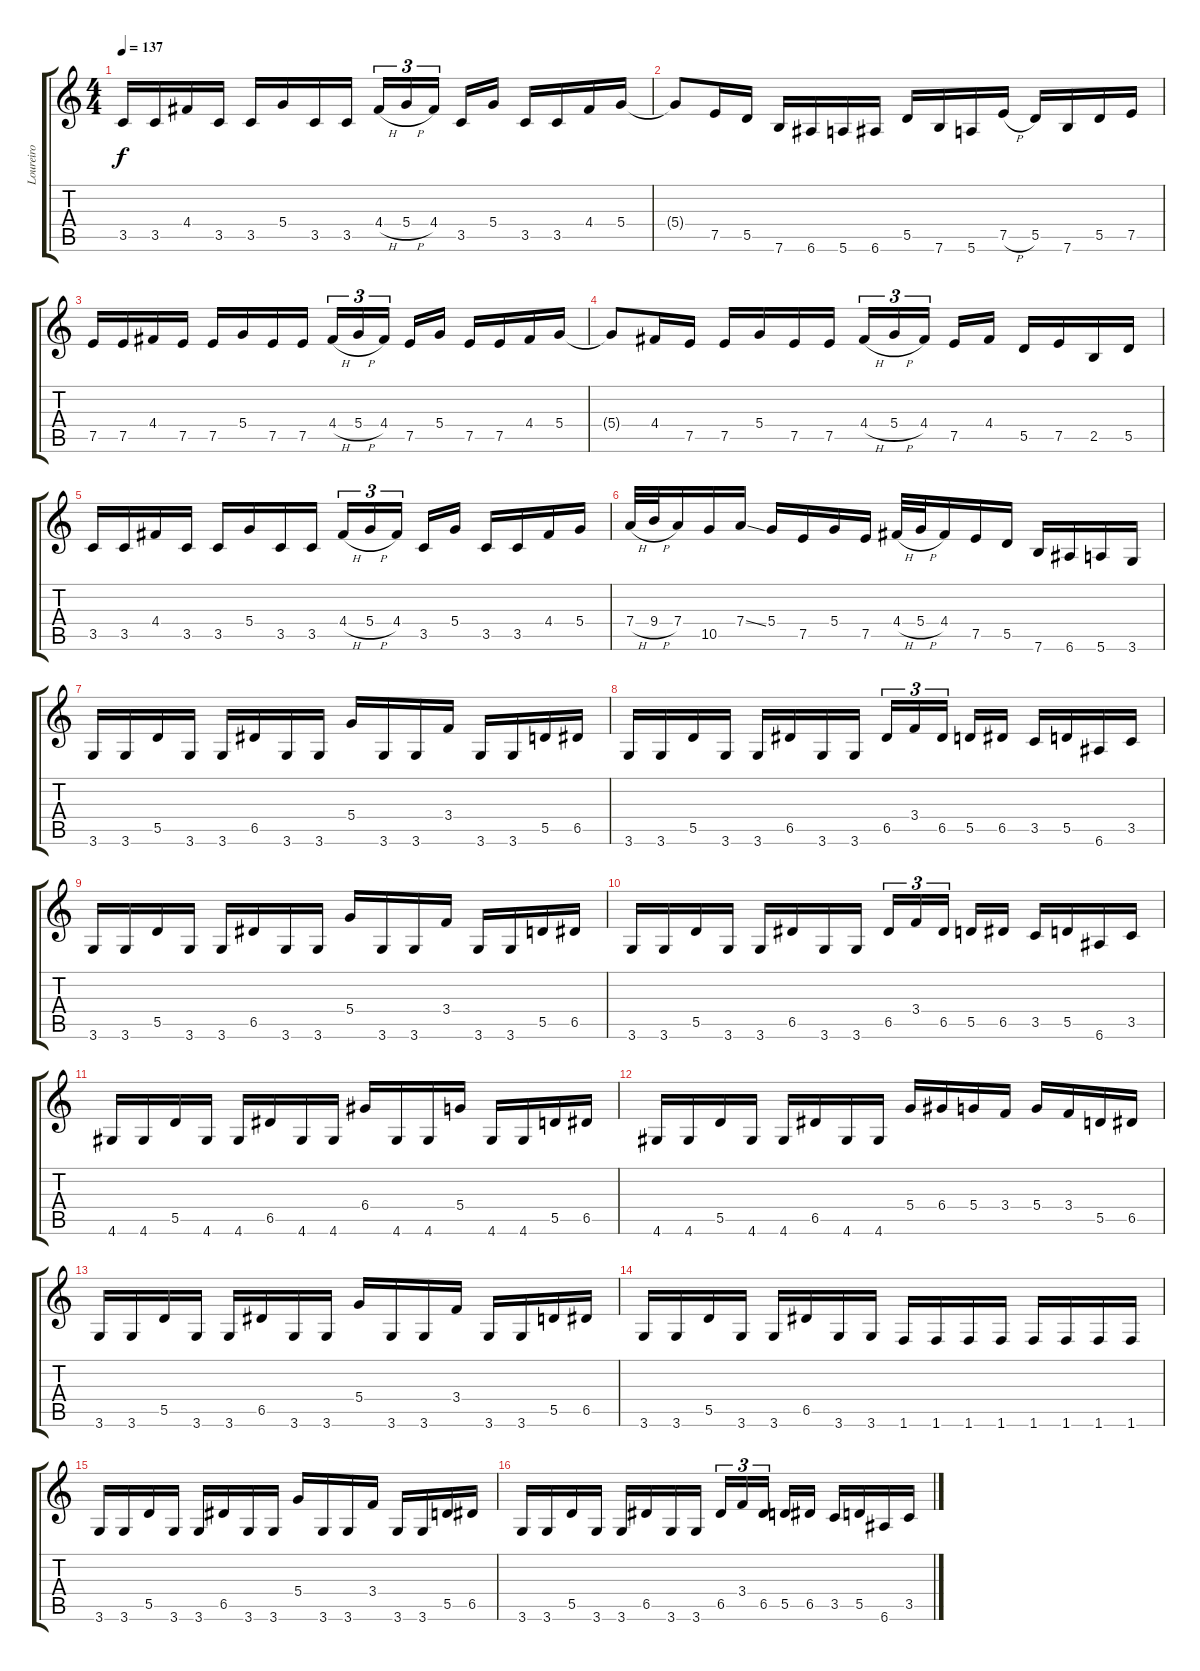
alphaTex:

\track ("Loureiro" "Loureiro") {instrument overdrivenguitar}
\staff {score tabs}
\tuning (E4 B3 G3 D3 A2 E2) {hide}
\ts (4 4)
\tempo 137
\clef g2
\ks c
3.5.16{dy f} 3.5.16 4.4.16 3.5.16 3.5.16 5.4.16 3.5.16 3.5.16 4.4{h}.16{tu (3 2)} 5.4{h}.16{tu (3 2)} 4.4.16{tu (3 2)} 3.5.16 5.4.16 3.5.16 3.5.16 4.4.16 5.4.16 |
5.4{t}.8 7.5.16 5.5.16 7.6.16 6.6.16 5.6.16 6.6.16 5.5.16 7.6.16 5.6.16 7.5{h}.16 5.5.16 7.6.16 5.5.16 7.5.16 |
7.5.16 7.5.16 4.4.16 7.5.16 7.5.16 5.4.16 7.5.16 7.5.16 4.4{h}.16{tu (3 2)} 5.4{h}.16{tu (3 2)} 4.4.16{tu (3 2)} 7.5.16 5.4.16 7.5.16 7.5.16 4.4.16 5.4.16 |
5.4{t}.8 4.4.16 7.5.16 7.5.16 5.4.16 7.5.16 7.5.16 4.4{h}.16{tu (3 2)} 5.4{h}.16{tu (3 2)} 4.4.16{tu (3 2)} 7.5.16 4.4.16 5.5.16 7.5.16 2.5.16 5.5.16 |
3.5.16 3.5.16 4.4.16 3.5.16 3.5.16 5.4.16 3.5.16 3.5.16 4.4{h}.16{tu (3 2)} 5.4{h}.16{tu (3 2)} 4.4.16{tu (3 2)} 3.5.16 5.4.16 3.5.16 3.5.16 4.4.16 5.4.16 |
7.4{h}.32 9.4{h}.32 7.4.16 10.5.16 7.4{ss}.16 5.4.16 7.5.16 5.4.16 7.5.16 4.4{h}.32 5.4{h}.32 4.4.16 7.5.16 5.5.16 7.6.16 6.6.16 5.6.16 3.6.16 |
3.6.16 3.6.16 5.5.16 3.6.16 3.6.16 6.5.16 3.6.16 3.6.16 5.4.16 3.6.16 3.6.16 3.4.16 3.6.16 3.6.16 5.5.16 6.5.16 |
3.6.16 3.6.16 5.5.16 3.6.16 3.6.16 6.5.16 3.6.16 3.6.16 6.5.16{tu (3 2)} 3.4.16{tu (3 2)} 6.5.16{tu (3 2)} 5.5.16 6.5.16 3.5.16 5.5.16 6.6.16 3.5.16 |
3.6.16 3.6.16 5.5.16 3.6.16 3.6.16 6.5.16 3.6.16 3.6.16 5.4.16 3.6.16 3.6.16 3.4.16 3.6.16 3.6.16 5.5.16 6.5.16 |
3.6.16 3.6.16 5.5.16 3.6.16 3.6.16 6.5.16 3.6.16 3.6.16 6.5.16{tu (3 2)} 3.4.16{tu (3 2)} 6.5.16{tu (3 2)} 5.5.16 6.5.16 3.5.16 5.5.16 6.6.16 3.5.16 |
4.6.16 4.6.16 5.5.16 4.6.16 4.6.16 6.5.16 4.6.16 4.6.16 6.4.16 4.6.16 4.6.16 5.4.16 4.6.16 4.6.16 5.5.16 6.5.16 |
4.6.16 4.6.16 5.5.16 4.6.16 4.6.16 6.5.16 4.6.16 4.6.16 5.4.16 6.4.16 5.4.16 3.4.16 5.4.16 3.4.16 5.5.16 6.5.16 |
3.6.16 3.6.16 5.5.16 3.6.16 3.6.16 6.5.16 3.6.16 3.6.16 5.4.16 3.6.16 3.6.16 3.4.16 3.6.16 3.6.16 5.5.16 6.5.16 |
3.6.16 3.6.16 5.5.16 3.6.16 3.6.16 6.5.16 3.6.16 3.6.16 1.6.16 1.6.16 1.6.16 1.6.16 1.6.16 1.6.16 1.6.16 1.6.16 |
3.6.16 3.6.16 5.5.16 3.6.16 3.6.16 6.5.16 3.6.16 3.6.16 5.4.16 3.6.16 3.6.16 3.4.16 3.6.16 3.6.16 5.5.16 6.5.16 |
3.6.16 3.6.16 5.5.16 3.6.16 3.6.16 6.5.16 3.6.16 3.6.16 6.5.16{tu (3 2)} 3.4.16{tu (3 2)} 6.5.16{tu (3 2)} 5.5.16 6.5.16 3.5.16 5.5.16 6.6.16 3.5.16
